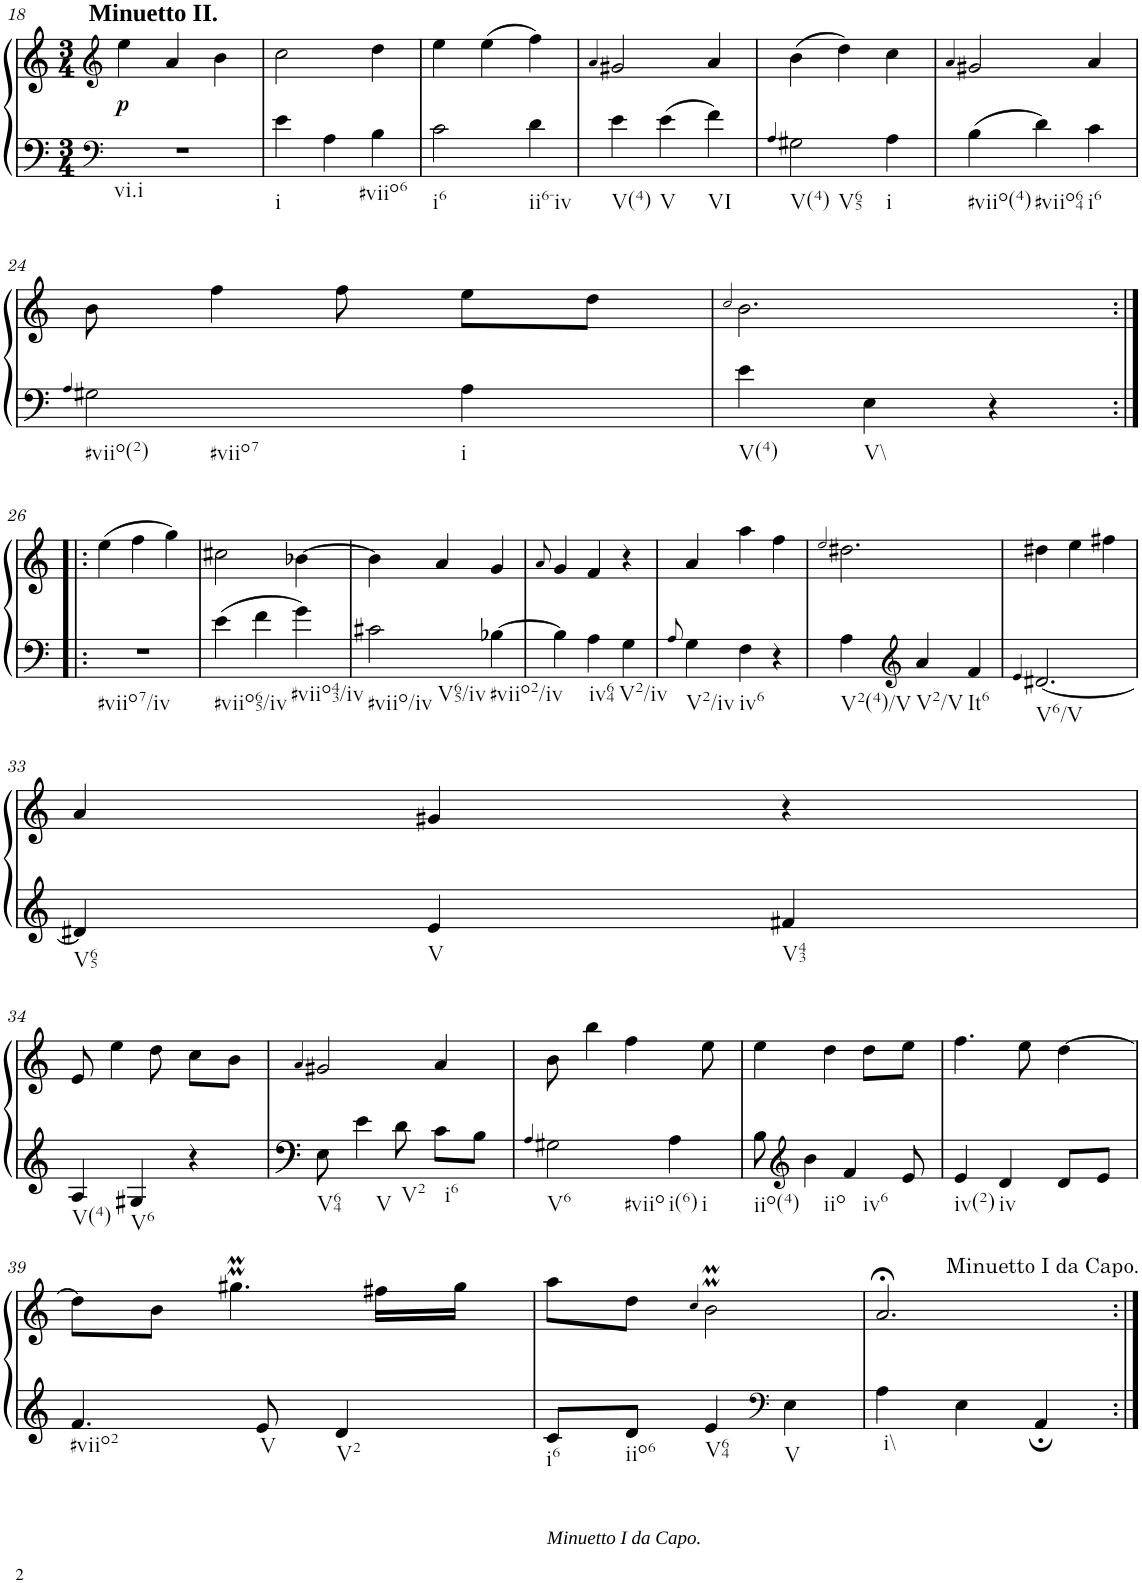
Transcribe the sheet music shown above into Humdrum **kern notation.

**kern	**kern	**dynam
*part1	*part1	*part1
*staff2	*staff1	*staff1/2
*I"unbenannt	*	*
!!LO:PB:g=z
*clefF4	*clefG2	*
*k[]	*k[]	*
*M3/4	*M3/4	*
=18	=18	=18
!	!LO:TX:a:B:t=Minuetto II.	!
!LO:TX:b:t=vi.i	!	!
!	!	!LO:DY:b
2.r	4ee\	p
.	4a/	.
.	4b\	.
=19	=19	=19
!LO:TX:b:t=i	!	!
4e\	2cc\	.
4A\	.	.
!LO:TX:b:t=#viio6	!	!
4B\	4dd\	.
=20	=20	=20
!LO:TX:b:t=i6	!	!
2c\	4ee\	.
.	(4ee\	.
!LO:TX:b:t=ii6-iv	!	!
4d\	4ff\)	.
=21	=21	=21
.	4qa/	.
!LO:TX:b:t=V(4)	!	!
4e\	2g#X/	.
!LO:TX:b:t=V	!	!
4e\	.	.
!LO:TX:b:t=VI	!	!
4f\	4a/	.
=22	=22	=22
4qA/	.	.
!LO:TX:b:t=V(4)	!	!
!LO:TX:b:t=V65	!	!
2G#X\	(4b\	.
.	4dd\)	.
!LO:TX:b:t=i	!	!
4A\	4cc\	.
=23	=23	=23
.	4qa/	.
!LO:TX:b:t=#viio(4)	!	!
4B\	2g#X/	.
!LO:TX:b:t=#viio64	!	!
4d\	.	.
!LO:TX:b:t=i6	!	!
4c\	4a/	.
!!LO:LB:g=z
=24	=24	=24
4qA/	.	.
!LO:TX:b:t=#viio(2)	!	!
!LO:TX:b:t=#viio7	!	!
2G#X\	8b\	.
.	4ff\	.
.	8ff\	.
!LO:TX:b:t=i	!	!
4A\	8ee\L	.
.	8dd\J	.
=25	=25	=25
.	2qcc/	.
!LO:TX:b:t=V(4)	!	!
4e\	2.b\	.
!LO:TX:b:t=V\\	!	!
4E\	.	.
4r	.	.
!!LO:LB:g=z
=26:|!|:	=26:|!|:	=26:|!|:
!LO:TX:b:t=#viio7/iv	!	!
2.r	(4ee\	.
.	4ff\	.
.	4gg\)	.
=27	=27	=27
!LO:TX:b:t=#viio65/iv	!	!
4e\	2cc#X\	.
4f\	.	.
!LO:TX:b:t=#viio43/iv	!	!
4g\	[4b-X\	.
=28	=28	=28
!LO:TX:b:t=#viio/iv	!	!
!LO:TX:b:t=V65/iv	!	!
2c#X\	4b-\]	.
.	4a/	.
!LO:TX:b:t=#viio2/iv	!	!
[4B-X\	4g/	.
=29	=29	=29
.	8qa/	.
4B-\]	4g/	.
!LO:TX:b:t=iv64	!	!
4A\	4f/	.
!LO:TX:b:t=V2/iv	!	!
4G\	4r	.
=30	=30	=30
8qA/	.	.
!LO:TX:b:t=V2/iv	!	!
4G\	4a/	.
!LO:TX:b:t=iv6	!	!
4F\	4aa\	.
4r	4ff\	.
=31	=31	=31
.	2qee/	.
!LO:TX:b:t=V2(4)/V	!	!
4A\	2.dd#X\	.
*clefG2	*	*
!LO:TX:b:t=V2/V	!	!
4a/	.	.
!LO:TX:b:t=It6	!	!
4f/	.	.
=32	=32	=32
4qe/	.	.
!LO:TX:b:t=V6/V	!	!
[2.d#X/	4dd#X\	.
.	4ee\	.
.	4ff#X\	.
!!LO:LB:g=z
=33	=33	=33
!LO:TX:b:t=V65	!	!
4d#X/]	4a/	.
!LO:TX:b:t=V	!	!
4e/	4g#X/	.
!LO:TX:b:t=V43	!	!
4f#X/	4r	.
!!LO:LB:g=z
=34	=34	=34
!LO:TX:b:t=V(4)	!	!
4A/	8e/	.
.	4ee\	.
!LO:TX:b:t=V6	!	!
4G#X/	.	.
.	8dd\	.
4r	8cc\L	.
.	8b\J	.
=35	=35	=35
.	4qa/	.
!LO:TX:b:t=V64	!	!
8E\	2g#X/	.
!LO:TX:b:t=V	!	!
4e\	.	.
!LO:TX:b:t=V2	!	!
8d\	.	.
!LO:TX:b:t=i6	!	!
8c\L	4a/	.
8B\J	.	.
=36	=36	=36
4qA/	.	.
!LO:TX:b:t=V6	!	!
!LO:TX:b:t=#viio	!	!
2G#X\	8b\	.
.	4bb\	.
.	4ff\	.
!LO:TX:b:t=i(6)	!	!
!LO:TX:b:t=i	!	!
4A\	.	.
.	8ee\	.
=37	=37	=37
!LO:TX:b:t=iio(4)	!	!
8B\	4ee\	.
*clefG2	*	*
!LO:TX:b:t=iio	!	!
4b\	.	.
.	4dd\	.
!LO:TX:b:t=iv6	!	!
4f/	.	.
.	8dd\L	.
8e/	8ee\J	.
=38	=38	=38
!LO:TX:b:t=iv(2)	!	!
4e/	4.ff\	.
!LO:TX:b:t=iv	!	!
4d/	.	.
.	8ee\	.
8d/L	[4dd\	.
8e/J	.	.
!!LO:LB:g=z
=39	=39	=39
!LO:TX:b:t=#viio2	!	!
4.f/	8dd\L]	.
.	8b\J	.
.	4.gg#Xmm\	.
!LO:TX:b:t=V	!	!
8e/	.	.
!LO:TX:b:t=V2	!	!
4d/	.	.
.	16ff#X\LL	.
.	16gg#\JJ	.
=40	=40	=40
!LO:TX:b:i:t=Minuetto I da Capo.	!	!
!LO:TX:b:t=i6	!	!
8c/L	8aa\L	.
!LO:TX:b:t=iio6	!	!
8d/J	8dd\J	.
.	4qcc/	.
!LO:TX:b:t=V64	!	!
4e/	2bmm\	.
*clefF4	*	*
!LO:TX:b:t=V	!	!
4E\	.	.
=41	=41	=41
!LO:TX:b:t=i\\	!	!
4A\	2.a;</	.
4E\	.	.
4AA;/	.	.
!	!LO:TX:a:t=Minuetto I da Capo.	!
!LO:TX:a:t=Minuetto I da Capo.	!	!
=:|!	=:|!	=:|!
*-	*-	*-
